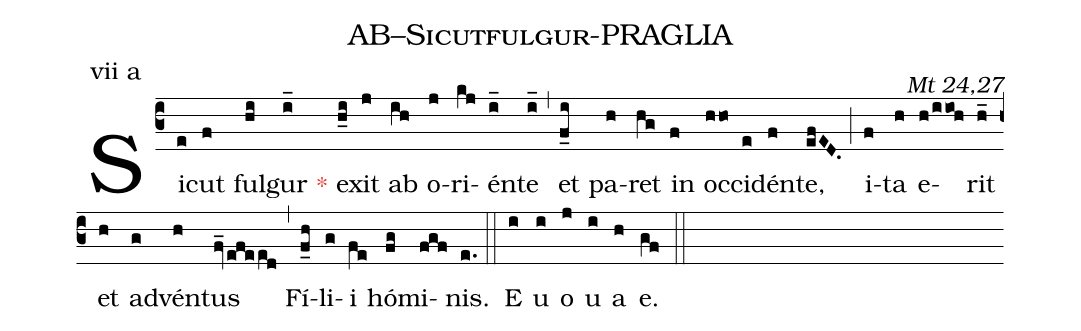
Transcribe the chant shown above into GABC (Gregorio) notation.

name: AB--Sicutfulgur-PRAGLIA;
commentary: Mt 24,27;
annotation: vii a;
%%
(c3) Sic(e)ut(f) ful(hi)gur(i_) <c>*</c> ex(h_i)it(j) ab(ih) o(j)ri(kj)én(i_)te(i_) (,) et(f_i) pa(h)ret(hg) in(f) oc(hho)ci(e)dén(f)te,(efED.) (;) i(f)ta(h) e(h/iioh)rit(h_) et(h) ad(g)vén(h)tus(fv_efeed) (,) Fí(f_h)li(g)i(fe) hó(fg)mi(fgf)nis.(e.) (::) E(i) u(i) o(j) u(i) a(h) e.(gf) (::)
